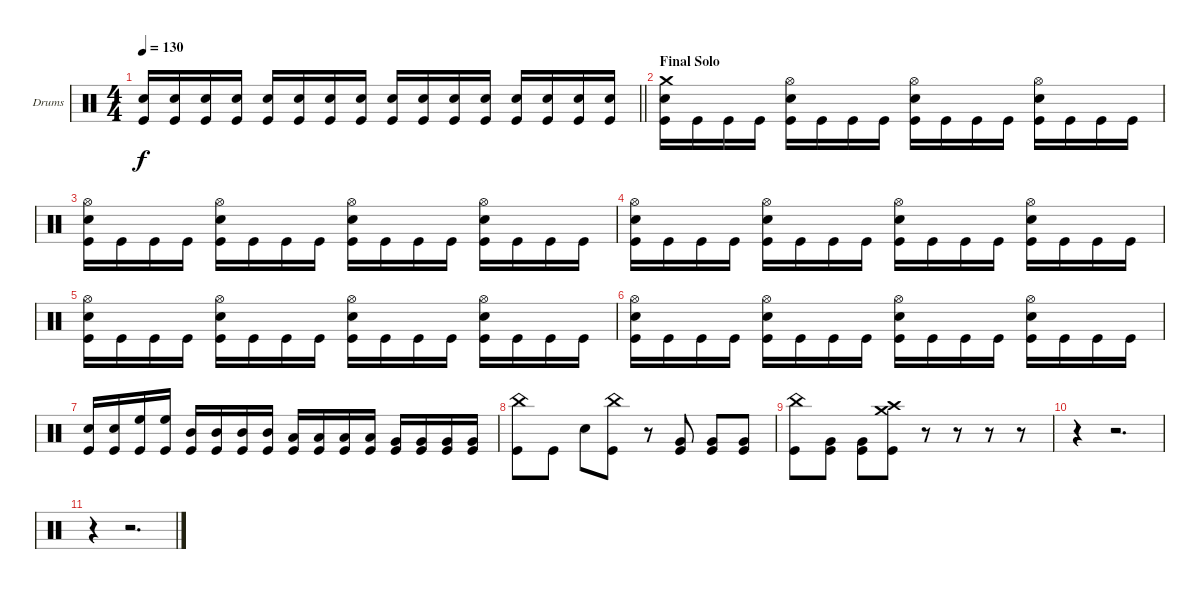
\bracketExtendMode groupsimilarinstruments
\firstSystemTrackNameOrientation horizontal
\otherSystemsTrackNameOrientation horizontal
\track ("Drumkit" "Drums") {instrument percussion}
\staff {score}
\articulation defaults
\ts (4 4)
\tempo 130
\clef neutral
\barLineRight lightlight
\ks c
("Snare (hit) 2" "Kick (hit)").16{dy f} ("Snare (hit) 2" "Kick (hit)").16 ("Snare (hit) 2" "Kick (hit)").16 ("Snare (hit) 2" "Kick (hit)").16 ("Snare (hit) 2" "Kick (hit)").16 ("Snare (hit) 2" "Kick (hit)").16 ("Snare (hit) 2" "Kick (hit)").16 ("Snare (hit) 2" "Kick (hit)").16 ("Snare (hit) 2" "Kick (hit)").16 ("Snare (hit) 2" "Kick (hit)").16 ("Snare (hit) 2" "Kick (hit)").16 ("Snare (hit) 2" "Kick (hit)").16 ("Snare (hit) 2" "Kick (hit)").16 ("Snare (hit) 2" "Kick (hit)").16 ("Snare (hit) 2" "Kick (hit)").16 ("Snare (hit) 2" "Kick (hit)").16 |
\section ("" "Final Solo")
("Crash medium (hit)" "Snare (hit) 2" "Kick (hit)").16 "Kick (hit)".16 "Kick (hit)".16 "Kick (hit)".16 ("Hi-Hat (open)" "Snare (hit) 2" "Kick (hit)").16 "Kick (hit)".16 "Kick (hit)".16 "Kick (hit)".16 ("Hi-Hat (open)" "Snare (hit) 2" "Kick (hit)").16 "Kick (hit)".16 "Kick (hit)".16 "Kick (hit)".16 ("Hi-Hat (open)" "Snare (hit) 2" "Kick (hit)").16 "Kick (hit)".16 "Kick (hit)".16 "Kick (hit)".16 |
("Hi-Hat (open)" "Snare (hit) 2" "Kick (hit)").16 "Kick (hit)".16 "Kick (hit)".16 "Kick (hit)".16 ("Hi-Hat (open)" "Snare (hit) 2" "Kick (hit)").16 "Kick (hit)".16 "Kick (hit)".16 "Kick (hit)".16 ("Hi-Hat (open)" "Snare (hit) 2" "Kick (hit)").16 "Kick (hit)".16 "Kick (hit)".16 "Kick (hit)".16 ("Hi-Hat (open)" "Snare (hit) 2" "Kick (hit)").16 "Kick (hit)".16 "Kick (hit)".16 "Kick (hit)".16 |
("Hi-Hat (open)" "Snare (hit) 2" "Kick (hit)").16 "Kick (hit)".16 "Kick (hit)".16 "Kick (hit)".16 ("Hi-Hat (open)" "Snare (hit) 2" "Kick (hit)").16 "Kick (hit)".16 "Kick (hit)".16 "Kick (hit)".16 ("Hi-Hat (open)" "Snare (hit) 2" "Kick (hit)").16 "Kick (hit)".16 "Kick (hit)".16 "Kick (hit)".16 ("Hi-Hat (open)" "Snare (hit) 2" "Kick (hit)").16 "Kick (hit)".16 "Kick (hit)".16 "Kick (hit)".16 |
("Hi-Hat (open)" "Snare (hit) 2" "Kick (hit)").16 "Kick (hit)".16 "Kick (hit)".16 "Kick (hit)".16 ("Hi-Hat (open)" "Snare (hit) 2" "Kick (hit)").16 "Kick (hit)".16 "Kick (hit)".16 "Kick (hit)".16 ("Hi-Hat (open)" "Snare (hit) 2" "Kick (hit)").16 "Kick (hit)".16 "Kick (hit)".16 "Kick (hit)".16 ("Hi-Hat (open)" "Snare (hit) 2" "Kick (hit)").16 "Kick (hit)".16 "Kick (hit)".16 "Kick (hit)".16 |
("Hi-Hat (open)" "Snare (hit) 2" "Kick (hit)").16 "Kick (hit)".16 "Kick (hit)".16 "Kick (hit)".16 ("Hi-Hat (open)" "Snare (hit) 2" "Kick (hit)").16 "Kick (hit)".16 "Kick (hit)".16 "Kick (hit)".16 ("Hi-Hat (open)" "Snare (hit) 2" "Kick (hit)").16 "Kick (hit)".16 "Kick (hit)".16 "Kick (hit)".16 ("Hi-Hat (open)" "Snare (hit) 2" "Kick (hit)").16 "Kick (hit)".16 "Kick (hit)".16 "Kick (hit)".16 |
("Snare (hit) 2" "Kick (hit)").16 ("Snare (hit) 2" "Kick (hit)").16 ("High Floor Tom (hit)" "Kick (hit)").16 ("High Floor Tom (hit)" "Kick (hit)").16 ("Mid Tom (hit)" "Kick (hit)").16 ("Mid Tom (hit)" "Kick (hit)").16 ("Mid Tom (hit)" "Kick (hit)").16 ("Mid Tom (hit)" "Kick (hit)").16 ("Low Tom (hit)" "Kick (hit)").16 ("Low Tom (hit)" "Kick (hit)").16 ("Low Tom (hit)" "Kick (hit)").16 ("Low Tom (hit)" "Kick (hit)").16 ("Very Low Tom (hit)" "Kick (hit)").16 ("Very Low Tom (hit)" "Kick (hit)").16 ("Very Low Tom (hit)" "Kick (hit)").16 ("Very Low Tom (hit)" "Kick (hit)").16 |
("China (hit)" "Kick (hit)").8 "Kick (hit)".8 "Snare (hit) 2".8 ("China (hit)" "Kick (hit)").8 r.8 ("Very Low Tom (hit)" "Kick (hit)").8 ("Very Low Tom (hit)" "Kick (hit)").8 ("Very Low Tom (hit)" "Kick (hit)").8 |
("China (hit)" "Kick (hit)").8 ("Very Low Tom (hit)" "Kick (hit)").8 ("Very Low Tom (hit)" "Kick (hit)").8 ("Crash high (hit)" "Crash medium (hit)" "Kick (hit)").8 r.8 r.8 r.8 r.8 |
r.4 r.2{d} |
r.4 r.2{d}
